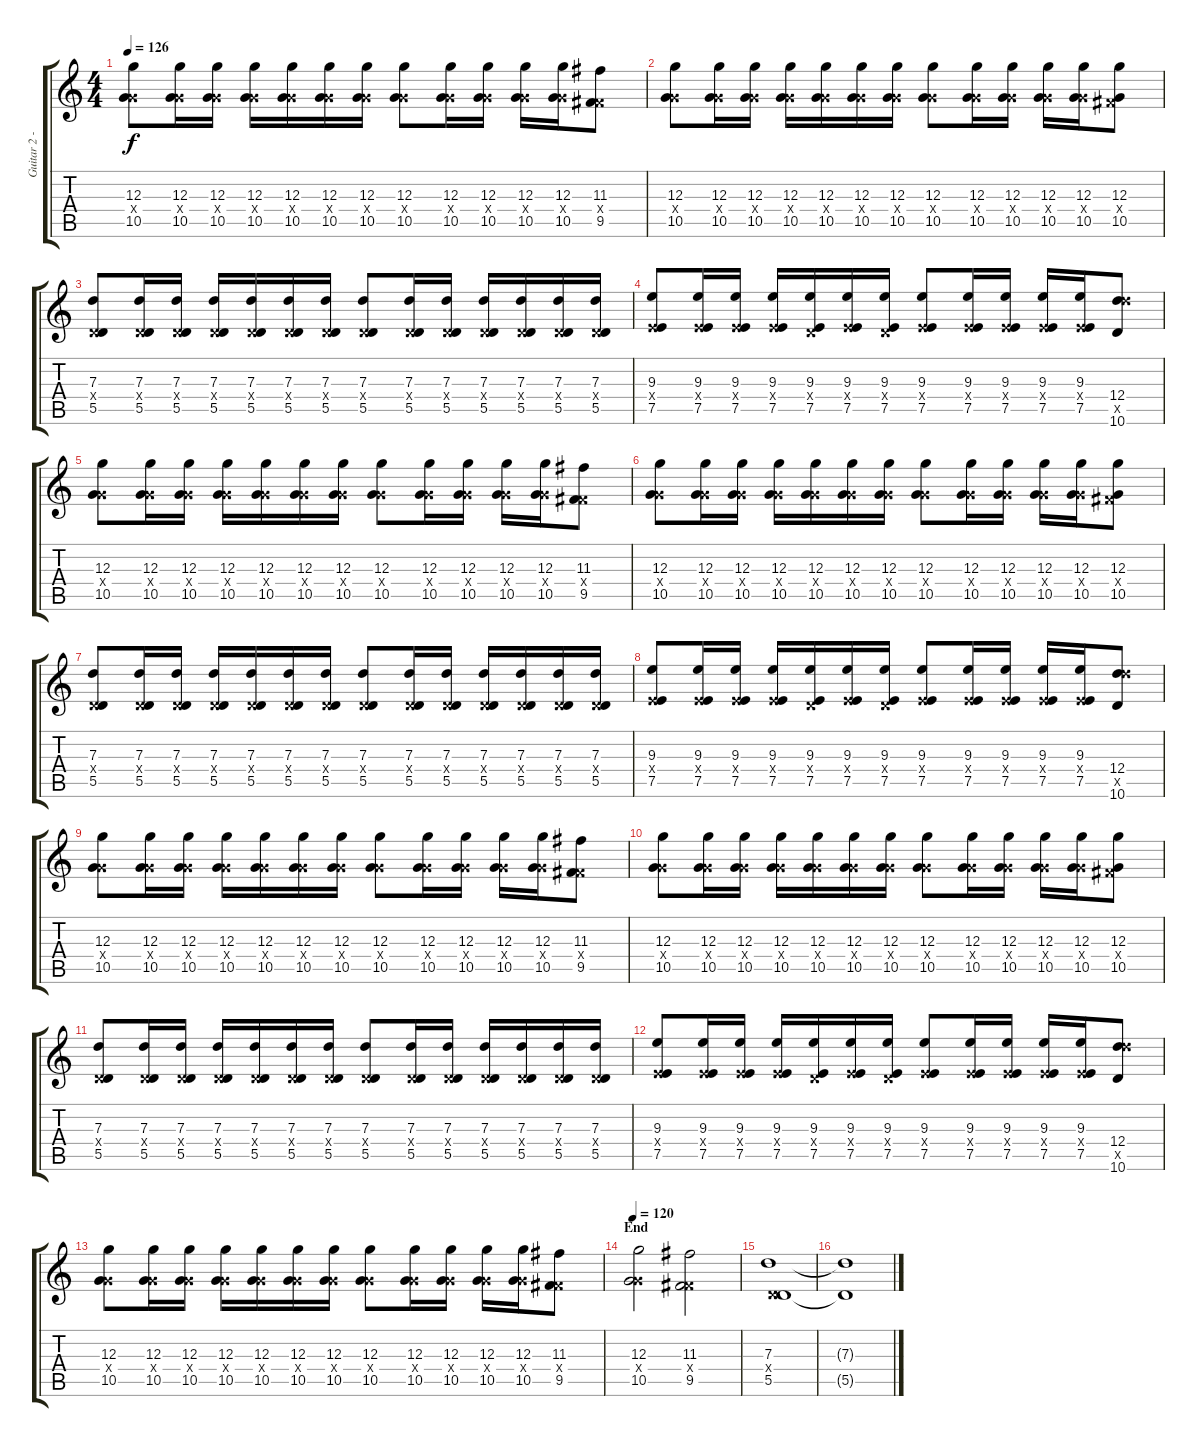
\track ("Guitar 2 - Erik" "Guitar 2 -") {instrument distortionguitar}
\staff {score tabs}
\tuning (E4 B3 G3 D3 A2 E2) {hide}
\ts (4 4)
\tempo 126
\clef g2
\ks c
(12.3 5.4{x} 10.5).8{dy f} (12.3 5.4{x} 10.5).16 (12.3 5.4{x} 10.5).16 (12.3 5.4{x} 10.5).16 (12.3 5.4{x} 10.5).16 (12.3 5.4{x} 10.5).16 (12.3 5.4{x} 10.5).16 (12.3 5.4{x} 10.5).8 (12.3 5.4{x} 10.5).16 (12.3 5.4{x} 10.5).16 (12.3 5.4{x} 10.5).16 (12.3 5.4{x} 10.5).16 (11.3 4.4{x} 9.5).8 |
(12.3 5.4{x} 10.5).8 (12.3 5.4{x} 10.5).16 (12.3 5.4{x} 10.5).16 (12.3 5.4{x} 10.5).16 (12.3 5.4{x} 10.5).16 (12.3 5.4{x} 10.5).16 (12.3 5.4{x} 10.5).16 (12.3 5.4{x} 10.5).8 (12.3 5.4{x} 10.5).16 (12.3 5.4{x} 10.5).16 (12.3 5.4{x} 10.5).16 (12.3 5.4{x} 10.5).16 (12.3 4.4{x} 10.5).8 |
(7.3 0.4{x} 5.5).8 (7.3 0.4{x} 5.5).16 (7.3 0.4{x} 5.5).16 (7.3 0.4{x} 5.5).16 (7.3 0.4{x} 5.5).16 (7.3 0.4{x} 5.5).16 (7.3 0.4{x} 5.5).16 (7.3 0.4{x} 5.5).8 (7.3 0.4{x} 5.5).16 (7.3 0.4{x} 5.5).16 (7.3 0.4{x} 5.5).16 (7.3 0.4{x} 5.5).16 (7.3 0.4{x} 5.5).16 (7.3 0.4{x} 5.5).16 |
(9.3 2.4{x} 7.5).8 (9.3 2.4{x} 7.5).16 (9.3 2.4{x} 7.5).16 (9.3 2.4{x} 7.5).16 (9.3 0.4{x} 7.5).16 (9.3 2.4{x} 7.5).16 (9.3 0.4{x} 7.5).16 (9.3 2.4{x} 7.5).8 (9.3 2.4{x} 7.5).16 (9.3 2.4{x} 7.5).16 (9.3 2.4{x} 7.5).16 (9.3 2.4{x} 7.5).16 (12.4 17.5{x} 10.6).8 |
(12.3 5.4{x} 10.5).8 (12.3 5.4{x} 10.5).16 (12.3 5.4{x} 10.5).16 (12.3 5.4{x} 10.5).16 (12.3 5.4{x} 10.5).16 (12.3 5.4{x} 10.5).16 (12.3 5.4{x} 10.5).16 (12.3 5.4{x} 10.5).8 (12.3 5.4{x} 10.5).16 (12.3 5.4{x} 10.5).16 (12.3 5.4{x} 10.5).16 (12.3 5.4{x} 10.5).16 (11.3 4.4{x} 9.5).8 |
(12.3 5.4{x} 10.5).8 (12.3 5.4{x} 10.5).16 (12.3 5.4{x} 10.5).16 (12.3 5.4{x} 10.5).16 (12.3 5.4{x} 10.5).16 (12.3 5.4{x} 10.5).16 (12.3 5.4{x} 10.5).16 (12.3 5.4{x} 10.5).8 (12.3 5.4{x} 10.5).16 (12.3 5.4{x} 10.5).16 (12.3 5.4{x} 10.5).16 (12.3 5.4{x} 10.5).16 (12.3 4.4{x} 10.5).8 |
(7.3 0.4{x} 5.5).8 (7.3 0.4{x} 5.5).16 (7.3 0.4{x} 5.5).16 (7.3 0.4{x} 5.5).16 (7.3 0.4{x} 5.5).16 (7.3 0.4{x} 5.5).16 (7.3 0.4{x} 5.5).16 (7.3 0.4{x} 5.5).8 (7.3 0.4{x} 5.5).16 (7.3 0.4{x} 5.5).16 (7.3 0.4{x} 5.5).16 (7.3 0.4{x} 5.5).16 (7.3 0.4{x} 5.5).16 (7.3 0.4{x} 5.5).16 |
(9.3 2.4{x} 7.5).8 (9.3 2.4{x} 7.5).16 (9.3 2.4{x} 7.5).16 (9.3 2.4{x} 7.5).16 (9.3 0.4{x} 7.5).16 (9.3 2.4{x} 7.5).16 (9.3 0.4{x} 7.5).16 (9.3 2.4{x} 7.5).8 (9.3 2.4{x} 7.5).16 (9.3 2.4{x} 7.5).16 (9.3 2.4{x} 7.5).16 (9.3 2.4{x} 7.5).16 (12.4 17.5{x} 10.6).8 |
(12.3 5.4{x} 10.5).8 (12.3 5.4{x} 10.5).16 (12.3 5.4{x} 10.5).16 (12.3 5.4{x} 10.5).16 (12.3 5.4{x} 10.5).16 (12.3 5.4{x} 10.5).16 (12.3 5.4{x} 10.5).16 (12.3 5.4{x} 10.5).8 (12.3 5.4{x} 10.5).16 (12.3 5.4{x} 10.5).16 (12.3 5.4{x} 10.5).16 (12.3 5.4{x} 10.5).16 (11.3 4.4{x} 9.5).8 |
(12.3 5.4{x} 10.5).8 (12.3 5.4{x} 10.5).16 (12.3 5.4{x} 10.5).16 (12.3 5.4{x} 10.5).16 (12.3 5.4{x} 10.5).16 (12.3 5.4{x} 10.5).16 (12.3 5.4{x} 10.5).16 (12.3 5.4{x} 10.5).8 (12.3 5.4{x} 10.5).16 (12.3 5.4{x} 10.5).16 (12.3 5.4{x} 10.5).16 (12.3 5.4{x} 10.5).16 (12.3 4.4{x} 10.5).8 |
(7.3 0.4{x} 5.5).8 (7.3 0.4{x} 5.5).16 (7.3 0.4{x} 5.5).16 (7.3 0.4{x} 5.5).16 (7.3 0.4{x} 5.5).16 (7.3 0.4{x} 5.5).16 (7.3 0.4{x} 5.5).16 (7.3 0.4{x} 5.5).8 (7.3 0.4{x} 5.5).16 (7.3 0.4{x} 5.5).16 (7.3 0.4{x} 5.5).16 (7.3 0.4{x} 5.5).16 (7.3 0.4{x} 5.5).16 (7.3 0.4{x} 5.5).16 |
(9.3 2.4{x} 7.5).8 (9.3 2.4{x} 7.5).16 (9.3 2.4{x} 7.5).16 (9.3 2.4{x} 7.5).16 (9.3 0.4{x} 7.5).16 (9.3 2.4{x} 7.5).16 (9.3 0.4{x} 7.5).16 (9.3 2.4{x} 7.5).8 (9.3 2.4{x} 7.5).16 (9.3 2.4{x} 7.5).16 (9.3 2.4{x} 7.5).16 (9.3 2.4{x} 7.5).16 (12.4 17.5{x} 10.6).8 |
(12.3 5.4{x} 10.5).8 (12.3 5.4{x} 10.5).16 (12.3 5.4{x} 10.5).16 (12.3 5.4{x} 10.5).16 (12.3 5.4{x} 10.5).16 (12.3 5.4{x} 10.5).16 (12.3 5.4{x} 10.5).16 (12.3 5.4{x} 10.5).8 (12.3 5.4{x} 10.5).16 (12.3 5.4{x} 10.5).16 (12.3 5.4{x} 10.5).16 (12.3 5.4{x} 10.5).16 (11.3 4.4{x} 9.5).8 |
\section ("" "End")
\tempo 120
(12.3 5.4{x} 10.5).2 (11.3 4.4{x} 9.5).2 |
(7.3 0.4{x} 5.5).1 |
(7.3{t} 5.5{t}).1
